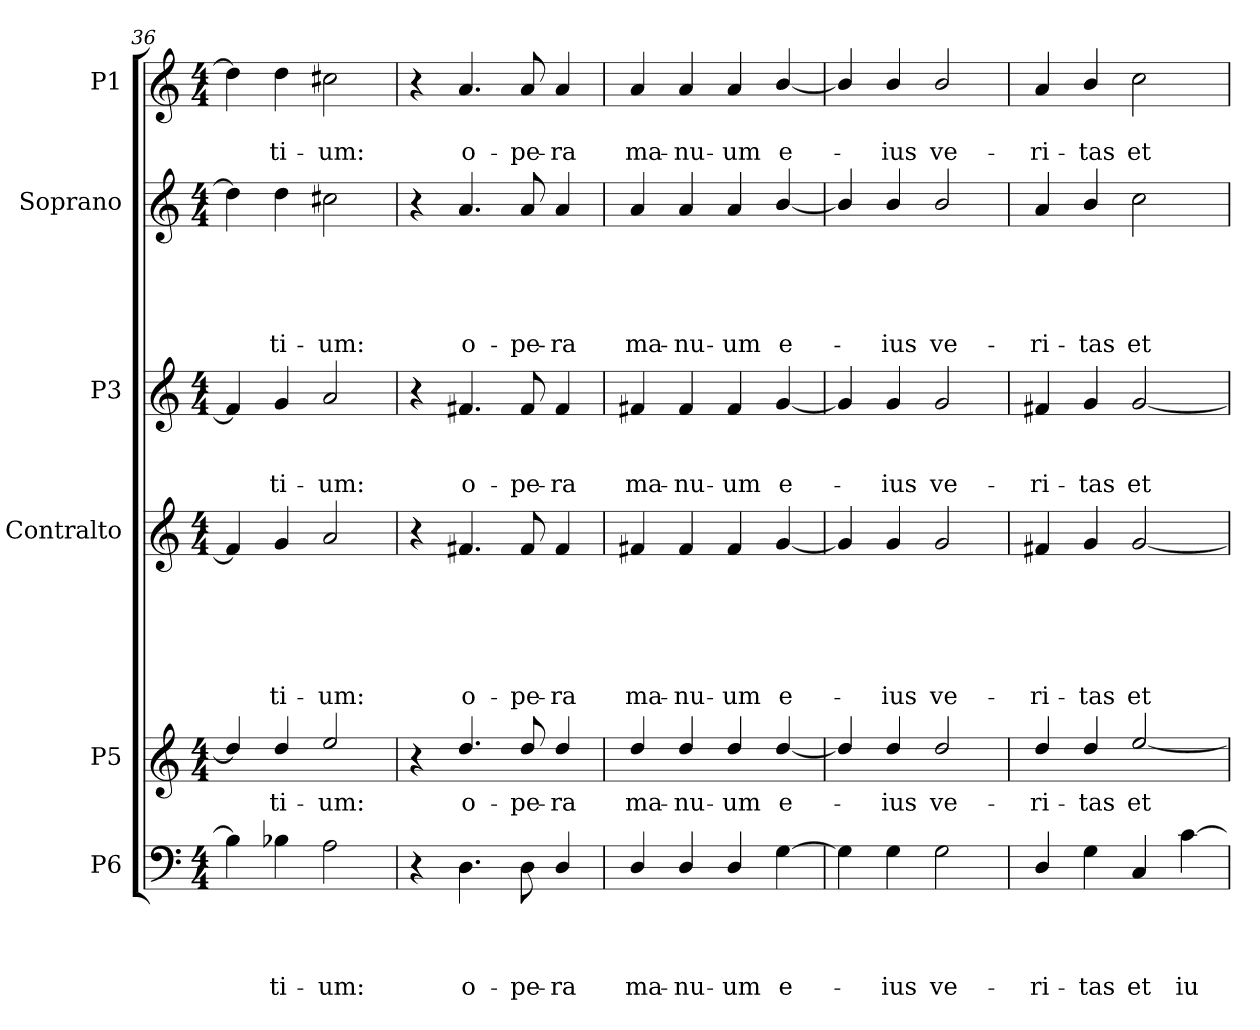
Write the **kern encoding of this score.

**kern	**text	**text	**text	**text	**kern	**text	**kern	**text	**text	**text	**text	**text	**text	**kern	**text	**text	**text	**kern	**text	**text	**text	**text	**text	**kern	**text	**text
*part6	*part6	*part6	*part6	*part6	*part5	*part5	*part4	*part4	*part4	*part4	*part4	*part4	*part4	*part3	*part3	*part3	*part3	*part2	*part2	*part2	*part2	*part2	*part2	*part1	*part1	*part1
*staff6	*staff6	*staff6	*staff6	*staff6	*staff5	*staff5	*staff4	*staff4	*staff4	*staff4	*staff4	*staff4	*staff4	*staff3	*staff3	*staff3	*staff3	*staff2	*staff2	*staff2	*staff2	*staff2	*staff2	*staff1	*staff1	*staff1
*I"P6	*	*	*	*	*I"P5	*	*I"Contralto	*	*	*	*	*	*	*I"P3	*	*	*	*I"Soprano	*	*	*	*	*	*I"P1	*	*
*	*	*	*	*	*	*	*I'Alto	*	*	*	*	*	*	*	*	*	*	*I'Sop.	*	*	*	*	*	*	*	*
*clefF4	*	*	*	*	*clefG2	*	*clefG2	*	*	*	*	*	*	*clefG2	*	*	*	*clefG2	*	*	*	*	*	*clefG2	*	*
*	*	*	*	*	*ITrd7c12	*	*	*	*	*	*	*	*	*	*	*	*	*	*	*	*	*	*	*	*	*
*k[]	*	*	*	*	*k[]	*	*k[]	*	*	*	*	*	*	*k[]	*	*	*	*k[]	*	*	*	*	*	*k[]	*	*
*C:	*	*	*	*	*C:	*	*C:	*	*	*	*	*	*	*C:	*	*	*	*C:	*	*	*	*	*	*C:	*	*
*M4/4	*	*	*	*	*M4/4	*	*M4/4	*	*	*	*	*	*	*M4/4	*	*	*	*M4/4	*	*	*	*	*	*M4/4	*	*
=36	=36	=36	=36	=36	=36	=36	=36	=36	=36	=36	=36	=36	=36	=36	=36	=36	=36	=36	=36	=36	=36	=36	=36	=36	=36	=36
4B-\]	.	.	.	.	4d/]	.	4f/]	.	.	.	.	.	.	4f/]	.	.	.	4dd\]	.	.	.	.	.	4dd\]	.	.
!	!	!	!	!LO:LY:b	!	!LO:LY:b	!	!	!	!	!	!	!LO:LY:b	!	!	!	!LO:LY:b	!	!	!	!	!	!LO:LY:b	!	!	!LO:LY:b
4B-X\	.	.	.	-ti-	4d/	-ti-	4g/	.	.	.	.	.	-ti-	4g/	.	.	-ti-	4dd\	.	.	.	.	-ti-	4dd\	.	-ti-
!	!	!	!	!LO:LY:b	!	!LO:LY:b	!	!	!	!	!	!	!LO:LY:b	!	!	!	!LO:LY:b	!	!	!	!	!	!LO:LY:b	!	!	!LO:LY:b
2A\	.	.	.	-um:	2e/	-um:	2a/	.	.	.	.	.	-um:	2a/	.	.	-um:	2cc#X\	.	.	.	.	-um:	2cc#X\	.	-um:
!!LO:LB:g=z
=37	=37	=37	=37	=37	=37	=37	=37	=37	=37	=37	=37	=37	=37	=37	=37	=37	=37	=37	=37	=37	=37	=37	=37	=37	=37	=37
4r	.	.	.	.	4r	.	4r	.	.	.	.	.	.	4r	.	.	.	4r	.	.	.	.	.	4r	.	.
!	!	!	!	!LO:LY:b	!	!LO:LY:b	!	!	!	!	!	!	!LO:LY:b	!	!	!	!LO:LY:b	!	!	!	!	!	!LO:LY:b	!	!	!LO:LY:b
4.D\	.	.	.	o-	4.d/	o-	4.f#X/	.	.	.	.	.	o-	4.f#X/	.	.	o-	4.a/	.	.	.	.	o-	4.a/	.	o-
!	!	!	!	!LO:LY:b	!	!LO:LY:b	!	!	!	!	!	!	!LO:LY:b	!	!	!	!LO:LY:b	!	!	!	!	!	!LO:LY:b	!	!	!LO:LY:b
8D\	.	.	.	-pe-	8d/	-pe-	8f#/	.	.	.	.	.	-pe-	8f#/	.	.	-pe-	8a/	.	.	.	.	-pe-	8a/	.	-pe-
!	!	!	!	!LO:LY:b	!	!LO:LY:b	!	!	!	!	!	!	!LO:LY:b	!	!	!	!LO:LY:b	!	!	!	!	!	!LO:LY:b	!	!	!LO:LY:b
4D/	.	.	.	-ra	4d/	-ra	4f#/	.	.	.	.	.	-ra	4f#/	.	.	-ra	4a/	.	.	.	.	-ra	4a/	.	-ra
=38	=38	=38	=38	=38	=38	=38	=38	=38	=38	=38	=38	=38	=38	=38	=38	=38	=38	=38	=38	=38	=38	=38	=38	=38	=38	=38
!	!	!	!	!LO:LY:b	!	!LO:LY:b	!	!	!	!	!	!	!LO:LY:b	!	!	!	!LO:LY:b	!	!	!	!	!	!LO:LY:b	!	!	!LO:LY:b
4D/	.	.	.	ma-	4d/	ma-	4f#X/	.	.	.	.	.	ma-	4f#X/	.	.	ma-	4a/	.	.	.	.	ma-	4a/	.	ma-
!	!	!	!	!LO:LY:b	!	!LO:LY:b	!	!	!	!	!	!	!LO:LY:b	!	!	!	!LO:LY:b	!	!	!	!	!	!LO:LY:b	!	!	!LO:LY:b
4D/	.	.	.	-nu-	4d/	-nu-	4f#/	.	.	.	.	.	-nu-	4f#/	.	.	-nu-	4a/	.	.	.	.	-nu-	4a/	.	-nu-
!	!	!	!	!LO:LY:b	!	!LO:LY:b	!	!	!	!	!	!	!LO:LY:b	!	!	!	!LO:LY:b	!	!	!	!	!	!LO:LY:b	!	!	!LO:LY:b
4D/	.	.	.	-um	4d/	-um	4f#/	.	.	.	.	.	-um	4f#/	.	.	-um	4a/	.	.	.	.	-um	4a/	.	-um
!	!	!	!	!LO:LY:b	!	!LO:LY:b	!	!	!	!	!	!	!LO:LY:b	!	!	!	!LO:LY:b	!	!	!	!	!	!LO:LY:b	!	!	!LO:LY:b
[>4G\	.	.	.	e-	[<4d/	e-	[<4g/	.	.	.	.	.	e-	[<4g/	.	.	e-	[<4b/	.	.	.	.	e-	[<4b/	.	e-
=39	=39	=39	=39	=39	=39	=39	=39	=39	=39	=39	=39	=39	=39	=39	=39	=39	=39	=39	=39	=39	=39	=39	=39	=39	=39	=39
4G\]	.	.	.	.	4d/]	.	4g/]	.	.	.	.	.	.	4g/]	.	.	.	4b/]	.	.	.	.	.	4b/]	.	.
!	!	!	!	!LO:LY:b	!	!LO:LY:b	!	!	!	!	!	!	!LO:LY:b	!	!	!	!LO:LY:b	!	!	!	!	!	!LO:LY:b	!	!	!LO:LY:b
4G\	.	.	.	-ius	4d/	-ius	4g/	.	.	.	.	.	-ius	4g/	.	.	-ius	4b/	.	.	.	.	-ius	4b/	.	-ius
!	!	!	!	!LO:LY:b	!	!LO:LY:b	!	!	!	!	!	!	!LO:LY:b	!	!	!	!LO:LY:b	!	!	!	!	!	!LO:LY:b	!	!	!LO:LY:b
2G\	.	.	.	ve-	2d/	ve-	2g/	.	.	.	.	.	ve-	2g/	.	.	ve-	2b/	.	.	.	.	ve-	2b/	.	ve-
=40	=40	=40	=40	=40	=40	=40	=40	=40	=40	=40	=40	=40	=40	=40	=40	=40	=40	=40	=40	=40	=40	=40	=40	=40	=40	=40
!	!	!	!	!LO:LY:b	!	!LO:LY:b	!	!	!	!	!	!	!LO:LY:b	!	!	!	!LO:LY:b	!	!	!	!	!	!LO:LY:b	!	!	!LO:LY:b
4D/	.	.	.	-ri-	4d/	-ri-	4f#X/	.	.	.	.	.	-ri-	4f#X/	.	.	-ri-	4a/	.	.	.	.	-ri-	4a/	.	-ri-
!	!	!	!	!LO:LY:b	!	!LO:LY:b	!	!	!	!	!	!	!LO:LY:b	!	!	!	!LO:LY:b	!	!	!	!	!	!LO:LY:b	!	!	!LO:LY:b
4G\	.	.	.	-tas	4d/	-tas	4g/	.	.	.	.	.	-tas	4g/	.	.	-tas	4b/	.	.	.	.	-tas	4b/	.	-tas
!	!	!	!	!LO:LY:b	!	!LO:LY:b	!	!	!	!	!	!	!LO:LY:b	!	!	!	!LO:LY:b	!	!	!	!	!	!LO:LY:b	!	!	!LO:LY:b
4C/	.	.	.	et	[<2e/	et	[<2g/	.	.	.	.	.	et	[<2g/	.	.	et	2cc\	.	.	.	.	et	2cc\	.	et
!	!	!	!	!LO:LY:b	!	!	!	!	!	!	!	!	!	!	!	!	!	!	!	!	!	!	!	!	!	!
[>4c\	.	.	.	iu-	.	.	.	.	.	.	.	.	.	.	.	.	.	.	.	.	.	.	.	.	.	.
=	=	=	=	=	=	=	=	=	=	=	=	=	=	=	=	=	=	=	=	=	=	=	=	=	=	=
*-	*-	*-	*-	*-	*-	*-	*-	*-	*-	*-	*-	*-	*-	*-	*-	*-	*-	*-	*-	*-	*-	*-	*-	*-	*-	*-
